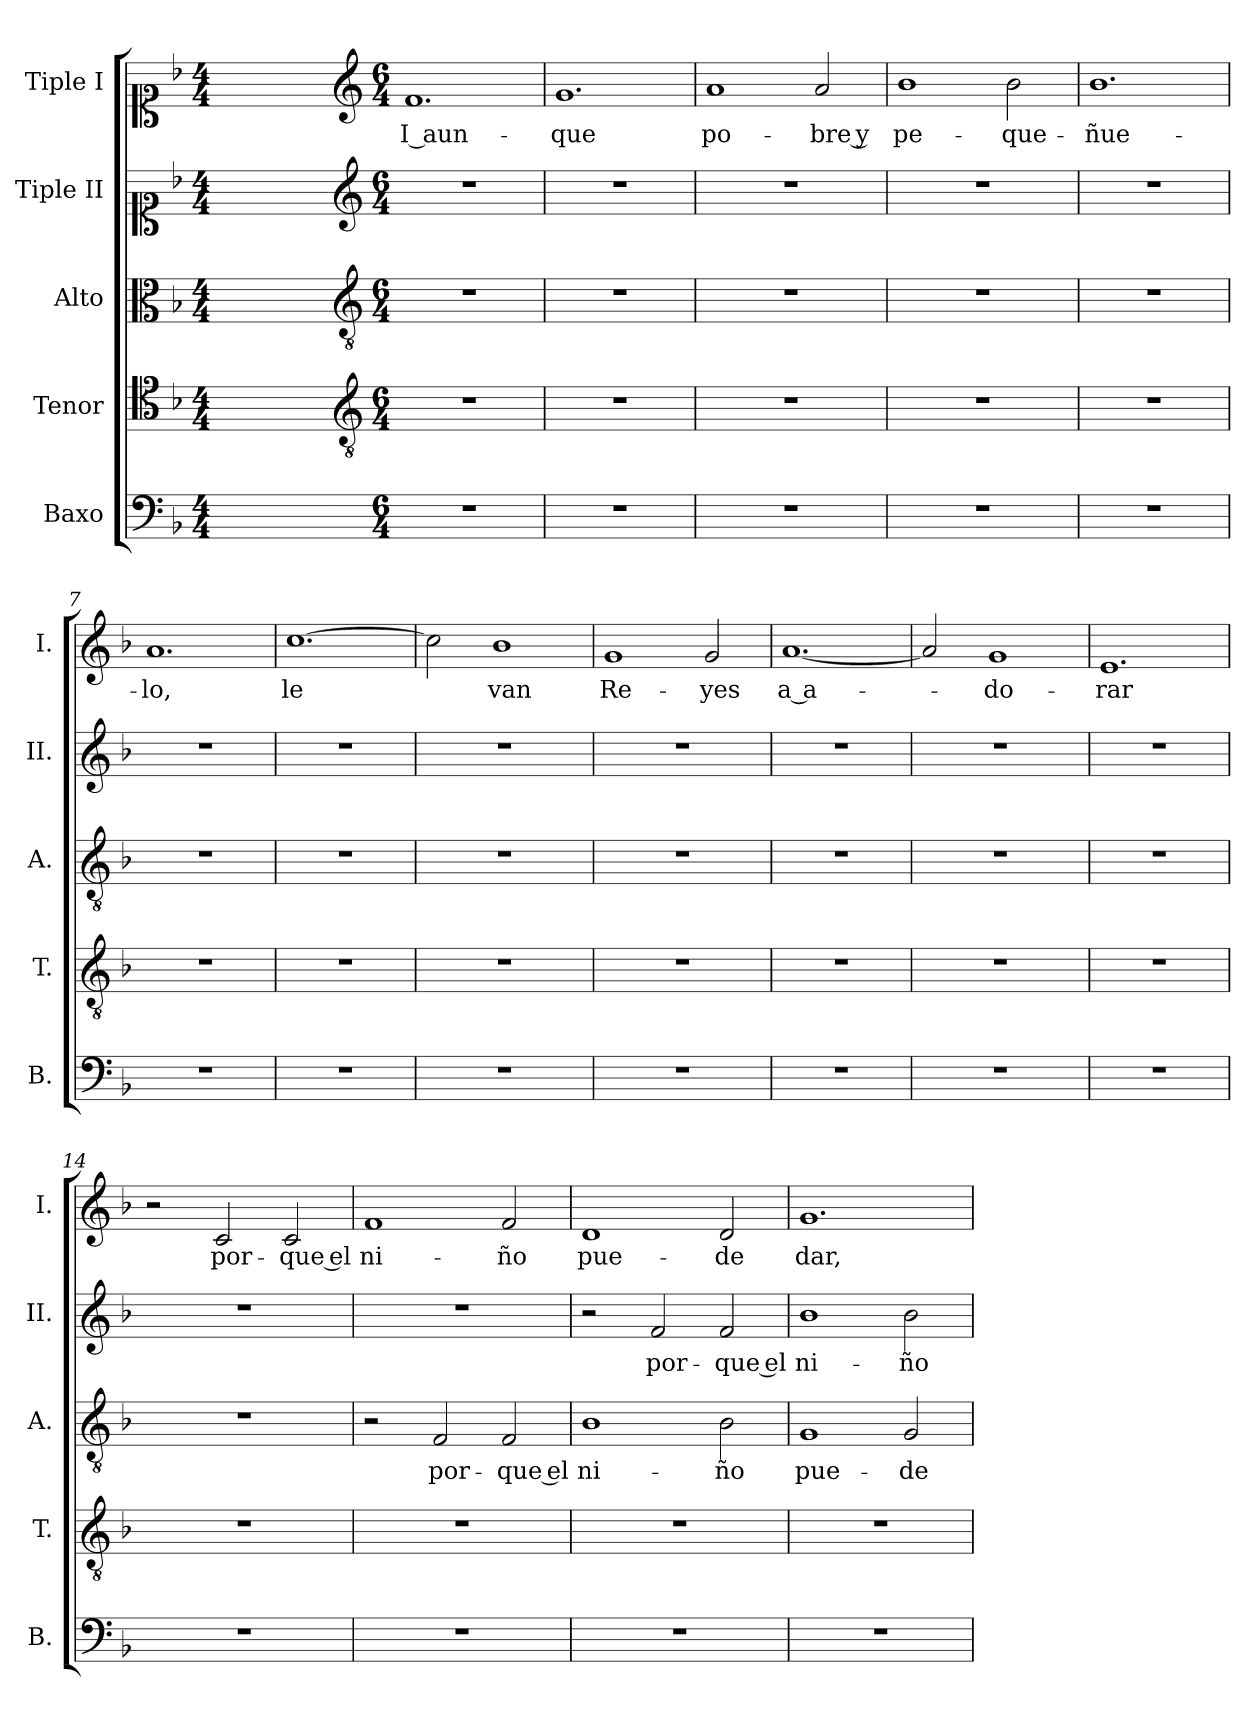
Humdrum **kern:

**kern	**kern	**kern	**text	**kern	**text	**kern	**text
*part5	*part4	*part3	*part3	*part2	*part2	*part1	*part1
*staff5	*staff4	*staff3	*staff3	*staff2	*staff2	*staff1	*staff1
*I"Baxo	*I"Tenor	*I"Alto	*	*I"Tiple II	*	*I"Tiple I	*
*I'B.	*I'T.	*I'A.	*	*I'II.	*	*I'I.	*
*clefF4	*clefC4	*clefC3	*	*clefC1	*	*clefC1	*
*	*ITrd7c12	*ITrd7c12	*	*	*	*	*
*k[b-]	*k[b-]	*k[b-]	*	*k[b-]	*	*k[b-]	*
*F:	*F:	*F:	*	*F:	*	*F:	*
*M4/4	*M4/4	*M4/4	*	*M4/4	*	*M4/4	*
=1	=1	=1	=1	=1	=1	=1	=1
1ryy	1ryy	1ryy	.	1ryy	.	1ryy	.
=2-	=2-	=2-	=2-	=2-	=2-	=2-	=2-
*	*clefGv2	*clefGv2	*	*clefG2	*	*clefG2	*
*M6/4	*M6/4	*M6/4	*	*M6/4	*	*M6/4	*
!LO:N:vis=1	!LO:N:vis=1	!LO:N:vis=1	!	!LO:N:vis=1	!	!	!LO:LY:b
1.r	1.r	1.r	.	1.r	.	1.f	I aun-
=3	=3	=3	=3	=3	=3	=3	=3
!LO:N:vis=1	!LO:N:vis=1	!LO:N:vis=1	!	!LO:N:vis=1	!	!	!LO:LY:b
1.r	1.r	1.r	.	1.r	.	1.g	-que
=4	=4	=4	=4	=4	=4	=4	=4
!LO:N:vis=1	!LO:N:vis=1	!LO:N:vis=1	!	!LO:N:vis=1	!	!	!LO:LY:b
1.r	1.r	1.r	.	1.r	.	1a	po-
!	!	!	!	!	!	!	!LO:LY:b
.	.	.	.	.	.	2a/	-bre y
=5	=5	=5	=5	=5	=5	=5	=5
!LO:N:vis=1	!LO:N:vis=1	!LO:N:vis=1	!	!LO:N:vis=1	!	!	!LO:LY:b
1.r	1.r	1.r	.	1.r	.	1b-	-pe-
!	!	!	!	!	!	!	!LO:LY:b
.	.	.	.	.	.	2b-\	que-
=6	=6	=6	=6	=6	=6	=6	=6
!LO:N:vis=1	!LO:N:vis=1	!LO:N:vis=1	!	!LO:N:vis=1	!	!	!LO:LY:b
1.r	1.r	1.r	.	1.r	.	1.b-	-ñue-
=7	=7	=7	=7	=7	=7	=7	=7
!LO:N:vis=1	!LO:N:vis=1	!LO:N:vis=1	!	!LO:N:vis=1	!	!	!LO:LY:b
1.r	1.r	1.r	.	1.r	.	1.a	lo,
=8	=8	=8	=8	=8	=8	=8	=8
!LO:N:vis=1	!LO:N:vis=1	!LO:N:vis=1	!	!LO:N:vis=1	!	!	!LO:LY:b
1.r	1.r	1.r	.	1.r	.	[>1.cc	le
=9	=9	=9	=9	=9	=9	=9	=9
!LO:N:vis=1	!LO:N:vis=1	!LO:N:vis=1	!	!LO:N:vis=1	!	!	!
1.r	1.r	1.r	.	1.r	.	2cc\]	.
!	!	!	!	!	!	!	!LO:LY:b
.	.	.	.	.	.	1b-	van
!!LO:LB:g=z
=10	=10	=10	=10	=10	=10	=10	=10
!LO:N:vis=1	!LO:N:vis=1	!LO:N:vis=1	!	!LO:N:vis=1	!	!	!LO:LY:b
1.r	1.r	1.r	.	1.r	.	1g	-Re-
!	!	!	!	!	!	!	!LO:LY:b
.	.	.	.	.	.	2g/	yes
=11	=11	=11	=11	=11	=11	=11	=11
!LO:N:vis=1	!LO:N:vis=1	!LO:N:vis=1	!	!LO:N:vis=1	!	!	!LO:LY:b
1.r	1.r	1.r	.	1.r	.	[<1.a	-a a-
=12	=12	=12	=12	=12	=12	=12	=12
!LO:N:vis=1	!LO:N:vis=1	!LO:N:vis=1	!	!LO:N:vis=1	!	!	!
1.r	1.r	1.r	.	1.r	.	2a/]	.
!	!	!	!	!	!	!	!LO:LY:b
.	.	.	.	.	.	1g	-do-
=13	=13	=13	=13	=13	=13	=13	=13
!LO:N:vis=1	!LO:N:vis=1	!LO:N:vis=1	!	!LO:N:vis=1	!	!	!LO:LY:b
1.r	1.r	1.r	.	1.r	.	1.e	rar
=14	=14	=14	=14	=14	=14	=14	=14
!LO:N:vis=1	!LO:N:vis=1	!LO:N:vis=1	!	!LO:N:vis=1	!	!	!
1.r	1.r	1.r	.	1.r	.	2r	.
!	!	!	!	!	!	!	!LO:LY:b
.	.	.	.	.	.	2c/	por-
!	!	!	!	!	!	!	!LO:LY:b
.	.	.	.	.	.	2c/	-que el
=15	=15	=15	=15	=15	=15	=15	=15
!LO:N:vis=1	!LO:N:vis=1	!	!	!LO:N:vis=1	!	!	!LO:LY:b
1.r	1.r	2r	.	1.r	.	1f	ni-
!	!	!	!LO:LY:b	!	!	!	!
.	.	2FF/	por-	.	.	.	.
!	!	!	!LO:LY:b	!	!	!	!LO:LY:b
.	.	2FF/	-que el	.	.	2f/	-ño
=16	=16	=16	=16	=16	=16	=16	=16
!LO:N:vis=1	!LO:N:vis=1	!	!LO:LY:b	!	!	!	!LO:LY:b
1.r	1.r	1BB-	ni-	2r	.	1d	pue-
!	!	!	!	!	!LO:LY:b	!	!
.	.	.	.	2f/	por-	.	.
!	!	!	!LO:LY:b	!	!LO:LY:b	!	!LO:LY:b
.	.	2BB-\	-ño	2f/	-que el	2d/	-de
=17	=17	=17	=17	=17	=17	=17	=17
!LO:N:vis=1	!LO:N:vis=1	!	!LO:LY:b	!	!LO:LY:b	!	!LO:LY:b
1.r	1.r	1GG	pue-	1b-	ni-	1.g	dar,
!	!	!	!LO:LY:b	!	!LO:LY:b	!	!
.	.	2GG/	-de	2b-\	-ño	.	.
=	=	=	=	=	=	=	=
*-	*-	*-	*-	*-	*-	*-	*-
